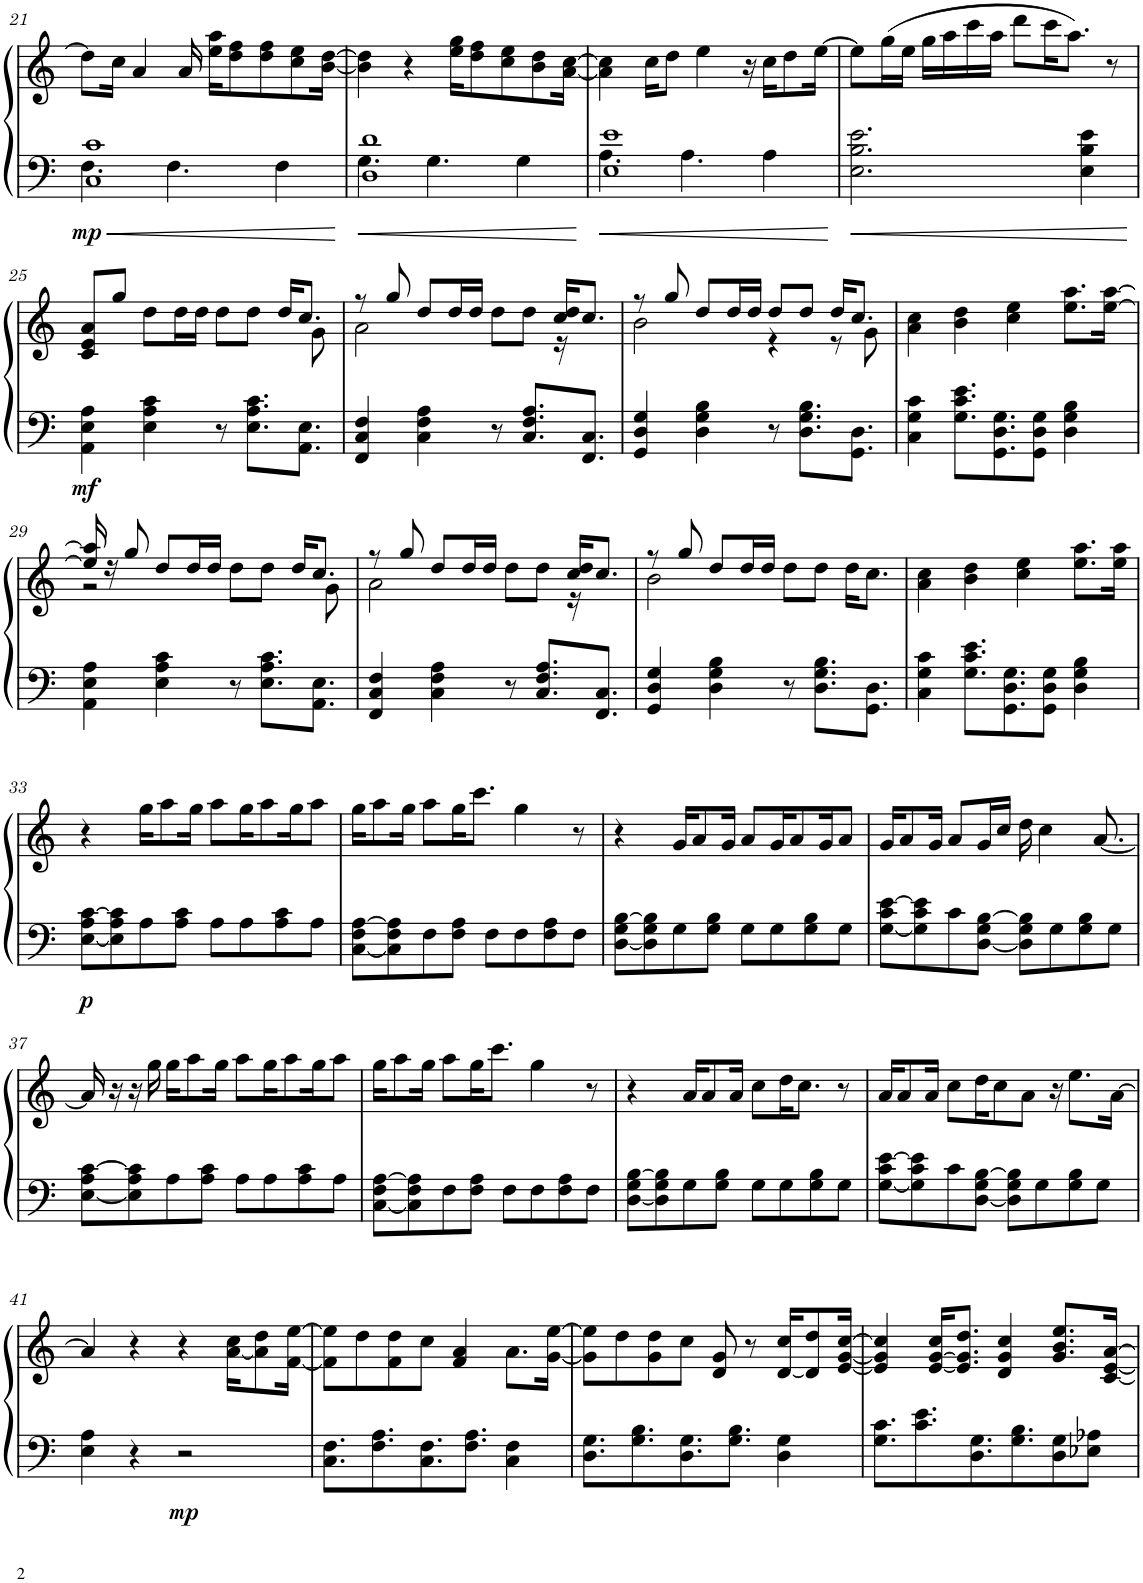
**kern	**kern	**dynam
*part1	*part1	*part1
*staff2	*staff1	*staff1/2
*I"Piano	*	*
*I'Pno.	*	*
!!LO:PB:g=z
*clefF4	*clefG2	*
*k[]	*k[]	*
*M4/4	*M4/4	*
=21	=21	=21
*^	*	*
!	!	!	!LO:DY:b=2
1C 1c	4.F\	8dd\L]	mp
.	.	16cc\Jk	.
.	.	4a/	.
.	4.F\	.	.
.	.	16a/	.
.	.	16ee\ 16aa\KL	.
.	.	8dd\ 8ff\	.
.	.	8dd\ 8ff\	.
.	4F\	.	.
.	.	8cc\ 8ee\	.
.	.	[16b\ [16dd\Jk	.
=22	=22	=22	=22
1D 1d	4.G\	4b\] 4dd\]	.
.	.	4r	.
.	4.G\	.	.
.	.	16ee\ 16gg\KL	.
.	.	8dd\ 8ff\	.
.	.	8cc\ 8ee\	.
.	4G\	.	.
.	.	8b\ 8dd\	.
.	.	[16a\ [16cc\Jk	.
=23	=23	=23	=23
1E 1e	4.A\	4a\] 4cc\]	.
.	.	16cc\KL	.
.	.	8dd\J	.
.	4.A\	.	.
.	.	4ee\	.
.	.	16r	.
.	4A\	16cc\KL	.
.	.	8dd\	.
.	.	[16ee\Jk	.
*v	*v	*	*
=24	=24	=24
2.E\ 2.B\ 2.e\	8ee\L]	.
.	(16gg\L	.
.	16ee\JJ	.
.	16gg\LL	.
.	16aa\	.
.	16ccc\	.
.	16aa\JJ	.
.	8ddd\L	.
.	16ccc\K	.
.	8.aa\J)	.
4E\ 4B\ 4e\	.	.
.	8r	.
!!LO:LB:g=z
=25	=25	=25
*	*^	*
!	!	!	!LO:DY:b=2
4AA\ 4E\ 4A\	8c/ 8e/ 8a/L	2..ryy	mf
.	8gg/J	.	.
4E\ 4A\ 4c\	8dd\L	.	.
.	16dd\L	.	.
.	16dd\JJ	.	.
8r	8dd\L	.	.
8.E\ 8.A\ 8.c\L	8dd\J	.	.
.	16dd/KL	.	.
8.AA\ 8.E\J	8.cc/J	.	.
.	.	8g\	.
=26	=26	=26	=26
4FF/ 4C/ 4F/	8r	2a\	.
.	8gg/	.	.
4C\ 4F\ 4A\	8dd/L	.	.
.	16dd/L	.	.
.	16dd/JJ	.	.
8r	8dd\L	4ryy	.
8.C/ 8.F/ 8.A/L	8dd\J	.	.
.	16cc/ 16dd/KL	16r	.
8.FF/ 8.C/J	8.cc/J	8.ryy	.
=27	=27	=27	=27
4GG/ 4D/ 4G/	8r	2b\	.
.	8gg/	.	.
4D\ 4G\ 4B\	8dd/L	.	.
.	16dd/L	.	.
.	16dd/JJ	.	.
8r	8dd/L	4r	.
8.D\ 8.G\ 8.B\L	8dd/J	.	.
.	16dd/KL	8r	.
8.GG\ 8.D\J	8.cc/J	.	.
.	.	8g\	.
*	*v	*v	*
=28	=28	=28
4C\ 4G\ 4c\	4a\ 4cc\	.
8.G\ 8.c\ 8.e\L	4b\ 4dd\	.
8.GG\ 8.D\ 8.G\	.	.
.	4cc\ 4ee\	.
8GG\ 8D\ 8G\J	.	.
4D\ 4G\ 4B\	8.ee\ 8.aa\L	.
.	[16ee\ [16aa\Jk	.
!!LO:LB:g=z
=29	=29	=29
*	*^	*
4AA\ 4E\ 4A\	16ee/] 16aa/]	2r	.
.	16r	.	.
.	8gg/	.	.
4E\ 4A\ 4c\	8dd/L	.	.
.	16dd/L	.	.
.	16dd/JJ	.	.
8r	8dd\L	4.ryy	.
8.E\ 8.A\ 8.c\L	8dd\J	.	.
.	16dd/KL	.	.
8.AA\ 8.E\J	8.cc/J	.	.
.	.	8g\	.
=30	=30	=30	=30
4FF/ 4C/ 4F/	8r	2a\	.
.	8gg/	.	.
4C\ 4F\ 4A\	8dd/L	.	.
.	16dd/L	.	.
.	16dd/JJ	.	.
8r	8dd\L	4ryy	.
8.C/ 8.F/ 8.A/L	8dd\J	.	.
.	16cc/ 16dd/KL	16r	.
8.FF/ 8.C/J	8.cc/J	8.ryy	.
=31	=31	=31	=31
4GG/ 4D/ 4G/	8r	2b\	.
.	8gg/	.	.
4D\ 4G\ 4B\	8dd/L	.	.
.	16dd/L	.	.
.	16dd/JJ	.	.
8r	8dd\L	2ryy	.
8.D\ 8.G\ 8.B\L	8dd\J	.	.
.	16dd\KL	.	.
8.GG\ 8.D\J	8.cc\J	.	.
*	*v	*v	*
=32	=32	=32
4C\ 4G\ 4c\	4a\ 4cc\	.
8.G\ 8.c\ 8.e\L	4b\ 4dd\	.
8.GG\ 8.D\ 8.G\	.	.
.	4cc\ 4ee\	.
8GG\ 8D\ 8G\J	.	.
4D\ 4G\ 4B\	8.ee\ 8.aa\L	.
.	16ee\ 16aa\Jk	.
!!LO:LB:g=z
=33	=33	=33
!	!	!LO:DY:b=2
[8E\ 8A\ [8c\L	4r	p
8E\] 8A\ 8c\]	.	.
8A\	16gg\KL	.
.	8aa\	.
8A\ 8c\J	.	.
.	16gg\Jk	.
8A\L	8aa\L	.
8A\	16gg\K	.
.	8aa\	.
8A\ 8c\	.	.
.	16gg\K	.
8A\J	8aa\J	.
=34	=34	=34
[8C\ 8F\ [8A\L	16gg\KL	.
.	8aa\	.
8C\] 8F\ 8A\]	.	.
.	16gg\Jk	.
8F\	8aa\L	.
8F\ 8A\J	16gg\K	.
.	8.ccc\J	.
8F\L	.	.
8F\	4gg\	.
8F\ 8A\	.	.
8F\J	8r	.
=35	=35	=35
[8D\ 8G\ [8B\L	4r	.
8D\] 8G\ 8B\]	.	.
8G\	16g/KL	.
.	8a/	.
8G\ 8B\J	.	.
.	16g/Jk	.
8G\L	8a/L	.
8G\	16g/K	.
.	8a/	.
8G\ 8B\	.	.
.	16g/K	.
8G\J	8a/J	.
=36	=36	=36
[8G\ 8c\ [8e\L	16g/KL	.
.	8a/	.
8G\] 8c\ 8e\]	.	.
.	16g/Jk	.
8c\	8a/L	.
[8D\ 8G\ [8B\J	16g/L	.
.	16cc/JJ	.
8D\] 8G\ 8B\]L	16dd\	.
.	4cc\	.
8G\	.	.
8G\ 8B\	.	.
.	[8.a/	.
8G\J	.	.
!!LO:LB:g=z
=37	=37	=37
[8E\ 8A\ [8c\L	16a/]	.
.	16r	.
8E\] 8A\ 8c\]	16r	.
.	16gg\	.
8A\	16gg\KL	.
.	8aa\	.
8A\ 8c\J	.	.
.	16gg\Jk	.
8A\L	8aa\L	.
8A\	16gg\K	.
.	8aa\	.
8A\ 8c\	.	.
.	16gg\K	.
8A\J	8aa\J	.
=38	=38	=38
[8C\ 8F\ [8A\L	16gg\KL	.
.	8aa\	.
8C\] 8F\ 8A\]	.	.
.	16gg\Jk	.
8F\	8aa\L	.
8F\ 8A\J	16gg\K	.
.	8.ccc\J	.
8F\L	.	.
8F\	4gg\	.
8F\ 8A\	.	.
8F\J	8r	.
=39	=39	=39
[8D\ 8G\ [8B\L	4r	.
8D\] 8G\ 8B\]	.	.
8G\	16a/KL	.
.	8a/	.
8G\ 8B\J	.	.
.	16a/Jk	.
8G\L	8cc\L	.
8G\	16dd\K	.
.	8.cc\J	.
8G\ 8B\	.	.
8G\J	8r	.
=40	=40	=40
[8G\ 8c\ [8e\L	16a/KL	.
.	8a/	.
8G\] 8c\ 8e\]	.	.
.	16a/Jk	.
8c\	8cc\L	.
[8D\ 8G\ [8B\J	16dd\K	.
.	8cc\	.
8D\] 8G\ 8B\]L	.	.
.	8a\J	.
8G\	.	.
.	16r	.
8G\ 8B\	8.ee\L	.
8G\J	.	.
.	[16a\Jk	.
!!LO:LB:g=z
=41	=41	=41
4E\ 4A\	4a/]	.
4r	4r	.
!	!	!LO:DY:b=2
2r	4r	mp
.	[16a\ 16cc\KL	.
.	8a\] 8dd\	.
.	[16f\ [16ee\Jk	.
=42	=42	=42
8.C\ 8.F\L	8f\] 8ee\]L	.
.	8dd\	.
8.F\ 8.A\	.	.
.	8f\ 8dd\	.
8.C\ 8.F\	8cc\J	.
.	4f/ 4a/	.
8.F\ 8.A\J	.	.
4C\ 4F\	8.a\L	.
.	[16g\ [16ee\Jk	.
=43	=43	=43
8.D\ 8.G\L	8g\] 8ee\]L	.
.	8dd\	.
8.G\ 8.B\	.	.
.	8g\ 8dd\	.
8.D\ 8.G\	8cc\J	.
.	8d/ 8g/	.
8.G\ 8.B\J	.	.
.	8r	.
4D\ 4G\	[16d/ 16cc/KL	.
.	8d/] 8dd/	.
.	[16e/ [16g/ [16cc/Jk	.
=44	=44	=44
8.G\ 8.c\L	4e/] 4g/] 4cc/]	.
8.c\ 8.e\	.	.
.	[16e/ [16g/ 16cc/KL	.
.	8.e/] 8.g/] 8.dd/J	.
8.D\ 8.G\	.	.
.	4d/ 4g/ 4cc/	.
8.G\ 8.B\	.	.
8D\ 8G\	8.g/ 8.b/ 8.ee/L	.
8E-X\ 8A-X\J	.	.
.	[16c/ [16e/ [16a/Jk	.
=	=	=
*-	*-	*-
